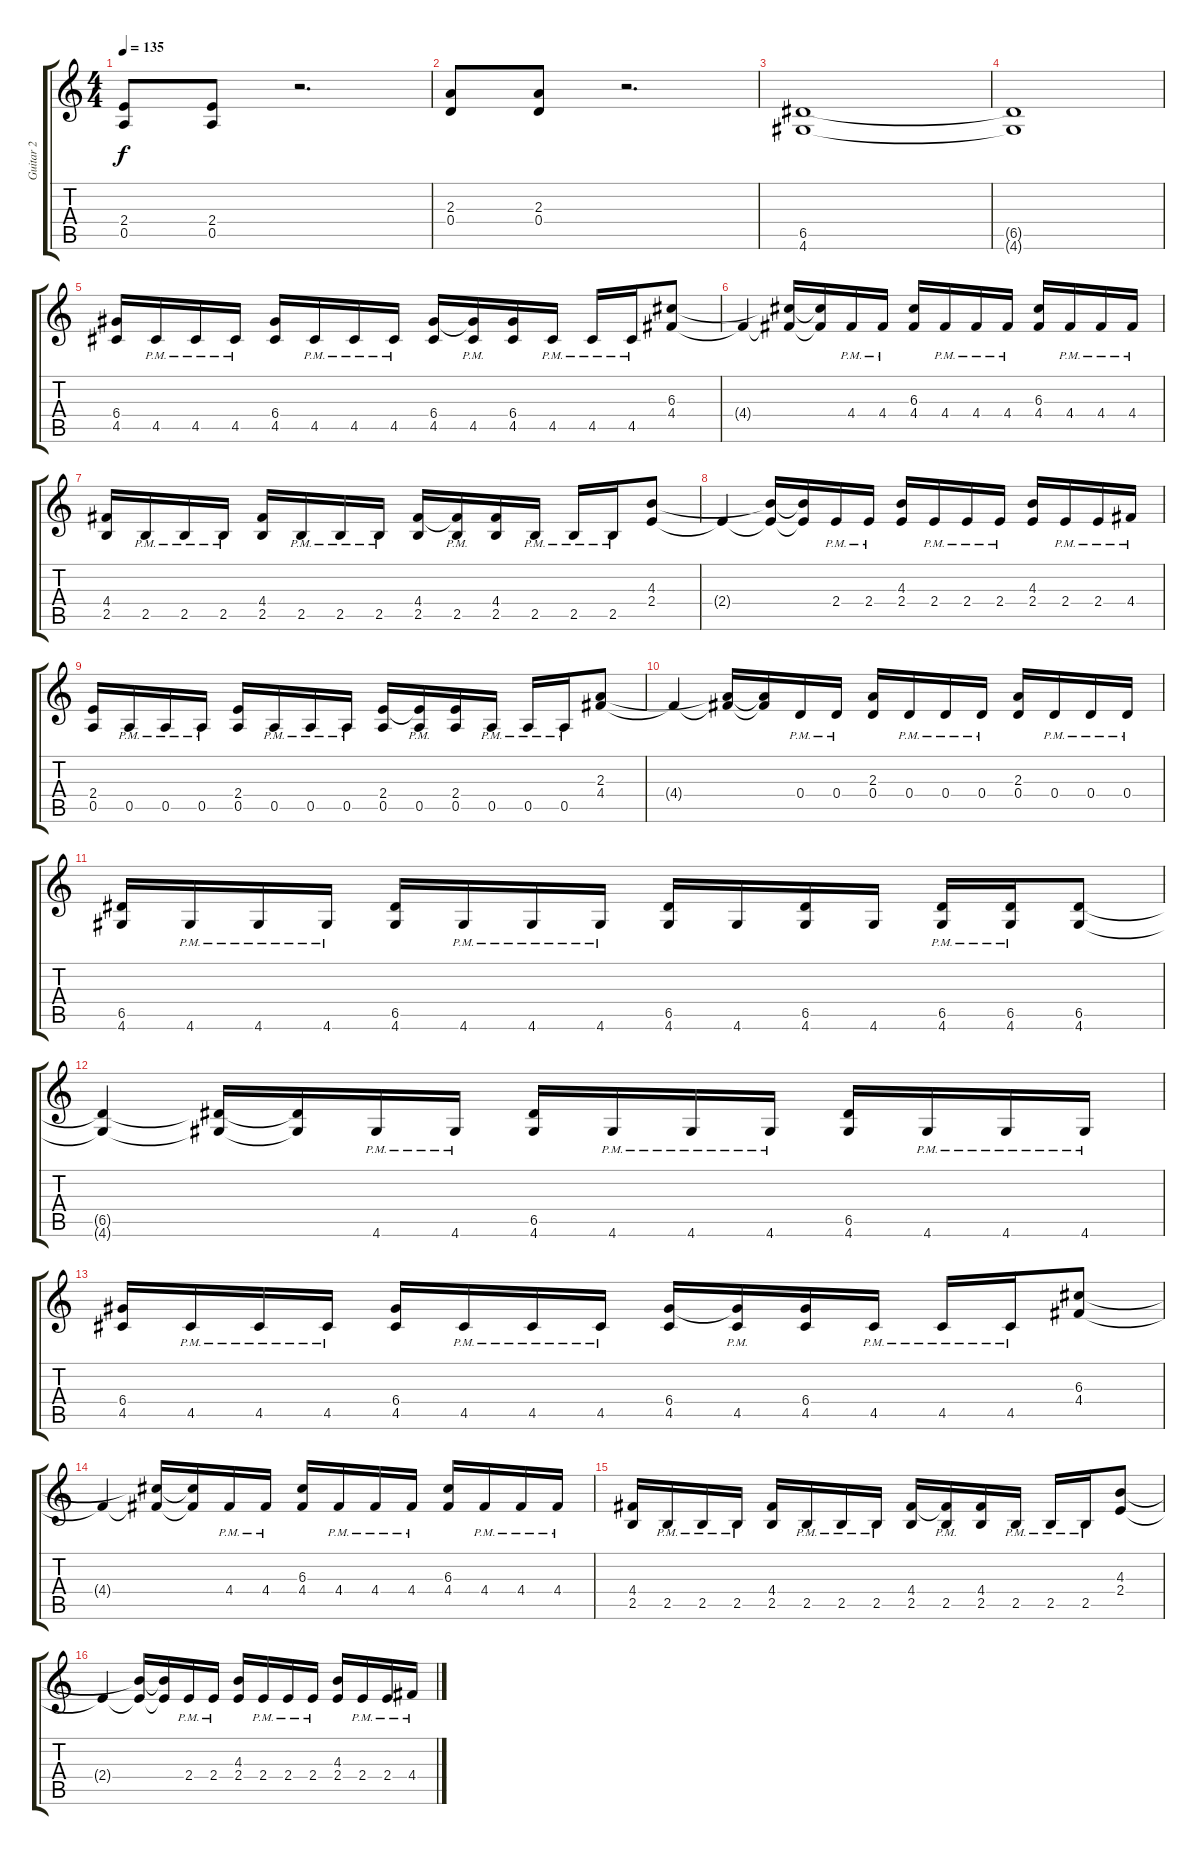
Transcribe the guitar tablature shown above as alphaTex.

\track ("Guitar 2" "Guitar 2") {instrument distortionguitar}
\staff {score tabs}
\tuning (E4 B3 G3 D3 A2 E2) {hide}
\ts (4 4)
\tempo 135
\clef g2
\ks c
(2.4 0.5).8{dy f} (2.4 0.5).8 r.2{d} |
(2.3 0.4).8 (2.3 0.4).8 r.2{d} |
(6.5 4.6).1 |
(6.5{t} 4.6{t}).1 |
(6.4 4.5).16 4.5{pm}.16 4.5{pm}.16 4.5{pm}.16 (6.4 4.5).16 4.5{pm}.16 4.5{pm}.16 4.5{pm}.16 (6.4 4.5).16 (6.4{t} 4.5{pm}).16 (6.4 4.5).16 4.5{pm}.16 4.5{pm}.16 4.5{pm}.16 (6.3 4.4).8 |
4.4{t}.4 (6.3{t} 4.4{t}).16 (6.3{t} 4.4{t}).16 4.4{pm}.16 4.4{pm}.16 (6.3 4.4).16 4.4{pm}.16 4.4{pm}.16 4.4{pm}.16 (6.3 4.4).16 4.4{pm}.16 4.4{pm}.16 4.4{pm}.16 |
(4.4 2.5).16 2.5{pm}.16 2.5{pm}.16 2.5{pm}.16 (4.4 2.5).16 2.5{pm}.16 2.5{pm}.16 2.5{pm}.16 (4.4 2.5).16 (4.4{t} 2.5{pm}).16 (4.4 2.5).16 2.5{pm}.16 2.5{pm}.16 2.5{pm}.16 (4.3 2.4).8 |
2.4{t}.4 (4.3{t} 2.4{t}).16 (4.3{t} 2.4{t}).16 2.4{pm}.16 2.4{pm}.16 (4.3 2.4).16 2.4{pm}.16 2.4{pm}.16 2.4{pm}.16 (4.3 2.4).16 2.4{pm}.16 2.4{pm}.16 4.4{pm}.16 |
(2.4 0.5).16 0.5{pm}.16 0.5{pm}.16 0.5{pm}.16 (2.4 0.5).16 0.5{pm}.16 0.5{pm}.16 0.5{pm}.16 (2.4 0.5).16 (2.4{t} 0.5{pm}).16 (2.4 0.5).16 0.5{pm}.16 0.5{pm}.16 0.5{pm}.16 (2.3 4.4).8 |
4.4{t}.4 (2.3{t} 4.4{t}).16 (2.3{t} 4.4{t}).16 0.4{pm}.16 0.4{pm}.16 (2.3 0.4).16 0.4{pm}.16 0.4{pm}.16 0.4{pm}.16 (2.3 0.4).16 0.4{pm}.16 0.4{pm}.16 0.4{pm}.16 |
(6.5 4.6).16 4.6{pm}.16 4.6{pm}.16 4.6{pm}.16 (6.5 4.6).16 4.6{pm}.16 4.6{pm}.16 4.6{pm}.16 (6.5 4.6).16 4.6.16 (6.5 4.6).16 4.6.16 (6.5{pm} 4.6).16 (6.5{pm} 4.6).16 (6.5 4.6).8 |
(6.5{t} 4.6{t}).4 (6.5{t} 4.6{t}).16 (6.5{t} 4.6{t}).16 4.6{pm}.16 4.6{pm}.16 (6.5 4.6).16 4.6{pm}.16 4.6{pm}.16 4.6{pm}.16 (6.5 4.6).16 4.6{pm}.16 4.6{pm}.16 4.6{pm}.16 |
(6.4 4.5).16 4.5{pm}.16 4.5{pm}.16 4.5{pm}.16 (6.4 4.5).16 4.5{pm}.16 4.5{pm}.16 4.5{pm}.16 (6.4 4.5).16 (6.4{t} 4.5{pm}).16 (6.4 4.5).16 4.5{pm}.16 4.5{pm}.16 4.5{pm}.16 (6.3 4.4).8 |
4.4{t}.4 (6.3{t} 4.4{t}).16 (6.3{t} 4.4{t}).16 4.4{pm}.16 4.4{pm}.16 (6.3 4.4).16 4.4{pm}.16 4.4{pm}.16 4.4{pm}.16 (6.3 4.4).16 4.4{pm}.16 4.4{pm}.16 4.4{pm}.16 |
(4.4 2.5).16 2.5{pm}.16 2.5{pm}.16 2.5{pm}.16 (4.4 2.5).16 2.5{pm}.16 2.5{pm}.16 2.5{pm}.16 (4.4 2.5).16 (4.4{t} 2.5{pm}).16 (4.4 2.5).16 2.5{pm}.16 2.5{pm}.16 2.5{pm}.16 (4.3 2.4).8 |
2.4{t}.4 (4.3{t} 2.4{t}).16 (4.3{t} 2.4{t}).16 2.4{pm}.16 2.4{pm}.16 (4.3 2.4).16 2.4{pm}.16 2.4{pm}.16 2.4{pm}.16 (4.3 2.4).16 2.4{pm}.16 2.4{pm}.16 4.4{pm}.16
